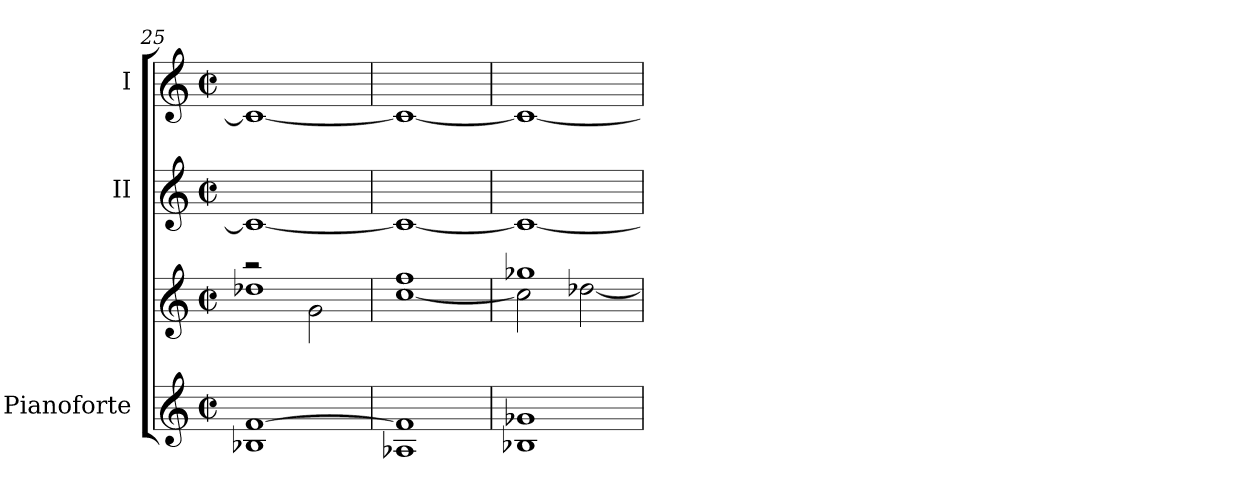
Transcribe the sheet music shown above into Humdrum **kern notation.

**kern	**kern	**kern	**kern
*part3	*part3	*part2	*part1
*staff4	*staff3	*staff2	*staff1
*I"Pianoforte	*	*I"II	*I"I
*clefG2	*clefG2	*clefG2	*clefG2
*k[]	*k[]	*k[]	*k[]
*C:	*C:	*C:	*C:
*M2/2	*M2/2	*M2/2	*M2/2
*met(c|)	*met(c|)	*met(c|)	*met(c|)
=25	=25	=25	=25
*	*^	*	*
1B-Xi [1fi	2r	1dd-Xi	1ci_	1ci_
.	2gi\	.	.	.
=26	=26	=26	=26	=26
1A-Xi 1fi]	1ffi	[1cci	1ci_	1ci_
=27	=27	=27	=27	=27
1B-Xi 1g-Xi	1gg-Xi	2cci\]	1ci_	1ci_
.	.	[2dd-Xi\	.	.
*	*v	*v	*	*
=	=	=	=
*-	*-	*-	*-
